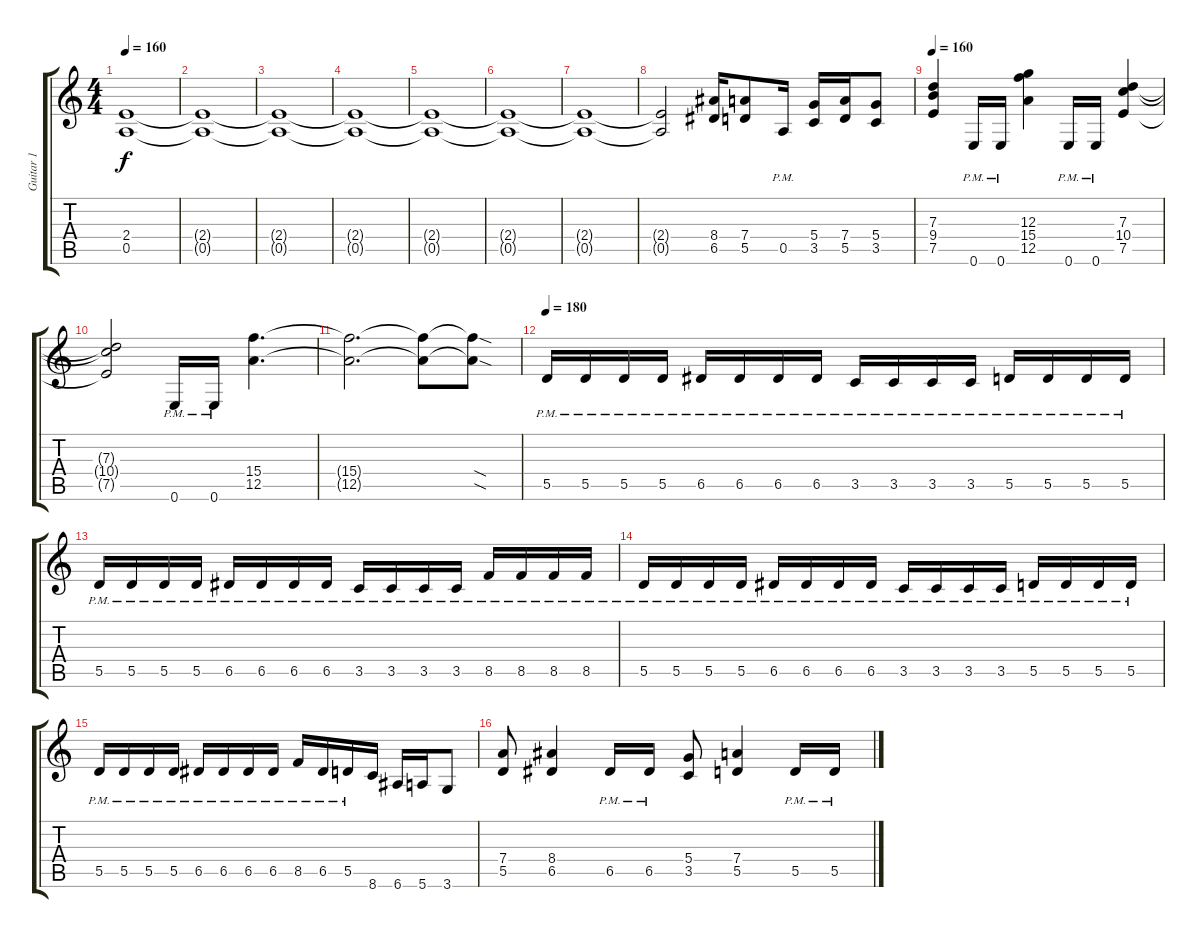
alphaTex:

\track ("Guitar 1" "Guitar 1") {instrument distortionguitar}
\staff {score tabs}
\tuning (E4 B3 G3 D3 A2 E2) {hide}
\ts (4 4)
\tempo 160
\clef g2
\ks c
(2.4 0.5).1{dy f} |
(2.4{t} 0.5{t}).1 |
(2.4{t} 0.5{t}).1 |
(2.4{t} 0.5{t}).1 |
(2.4{t} 0.5{t}).1 |
(2.4{t} 0.5{t}).1 |
(2.4{t} 0.5{t}).1 |
(2.4{t} 0.5{t}).2 (8.4 6.5).16 (7.4 5.5).8 0.5{pm}.16 (5.4 3.5).16 (7.4 5.5).16 (5.4 3.5).8 |
\tempo 160
(7.3 9.4 7.5).4 0.6{pm}.16 0.6{pm}.16 (12.3 15.4 12.5).4 0.6{pm}.16 0.6{pm}.16 (7.3 10.4 7.5).4 |
(7.3{t} 10.4{t} 7.5{t}).2 0.6{pm}.16 0.6{pm}.16 (15.4 12.5).4{d} |
(15.4{t} 12.5{t}).2{d} (15.4{t} 12.5{t}).8 (15.4{sod t} 12.5{sod t}).8 |
\tempo 180
5.5{pm}.16 5.5{pm}.16 5.5{pm}.16 5.5{pm}.16 6.5{pm}.16 6.5{pm}.16 6.5{pm}.16 6.5{pm}.16 3.5{pm}.16 3.5{pm}.16 3.5{pm}.16 3.5{pm}.16 5.5{pm}.16 5.5{pm}.16 5.5{pm}.16 5.5{pm}.16 |
5.5{pm}.16 5.5{pm}.16 5.5{pm}.16 5.5{pm}.16 6.5{pm}.16 6.5{pm}.16 6.5{pm}.16 6.5{pm}.16 3.5{pm}.16 3.5{pm}.16 3.5{pm}.16 3.5{pm}.16 8.5{pm}.16 8.5{pm}.16 8.5{pm}.16 8.5{pm}.16 |
5.5{pm}.16 5.5{pm}.16 5.5{pm}.16 5.5{pm}.16 6.5{pm}.16 6.5{pm}.16 6.5{pm}.16 6.5{pm}.16 3.5{pm}.16 3.5{pm}.16 3.5{pm}.16 3.5{pm}.16 5.5{pm}.16 5.5{pm}.16 5.5{pm}.16 5.5{pm}.16 |
5.5{pm}.16 5.5{pm}.16 5.5{pm}.16 5.5{pm}.16 6.5{pm}.16 6.5{pm}.16 6.5{pm}.16 6.5{pm}.16 8.5{pm}.16 6.5{pm}.16 5.5{pm}.16 8.6.16 6.6.16 5.6.16 3.6.8 |
(7.4 5.5).8 (8.4 6.5).4 6.5{pm}.16 6.5{pm}.16 (5.4 3.5).8 (7.4 5.5).4 5.5{pm}.16 5.5{pm}.16
